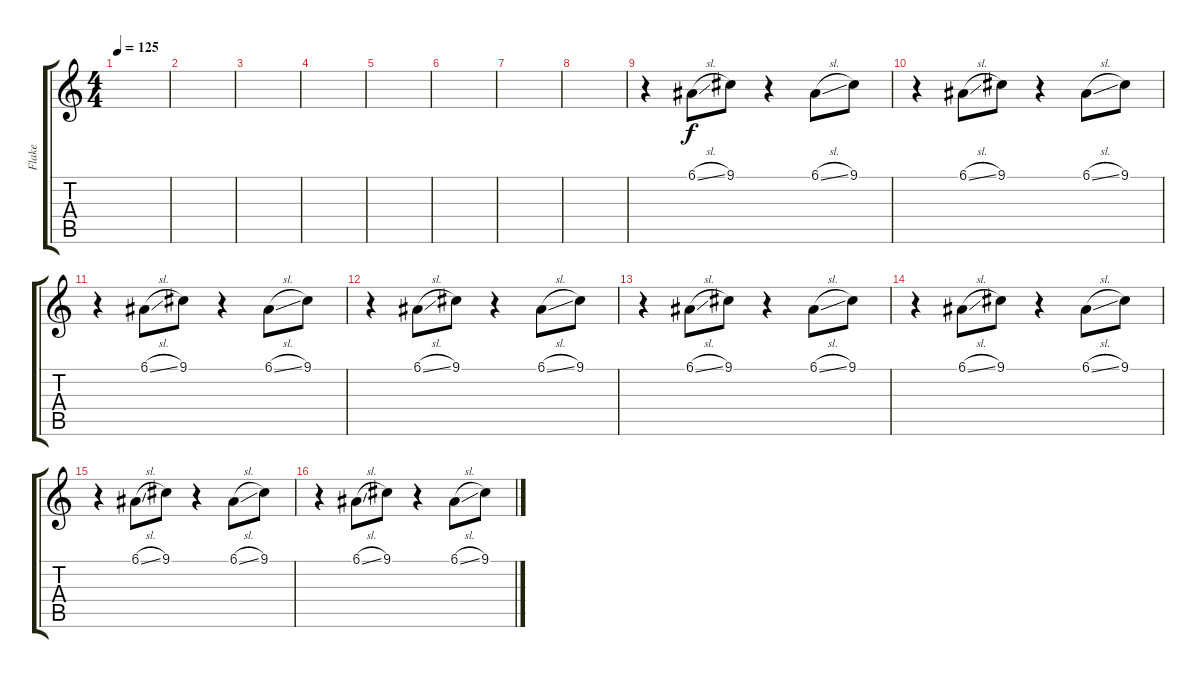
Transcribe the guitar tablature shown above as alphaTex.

\track ("Flake" "Flake") {instrument dulcimer}
\staff {score tabs}
\tuning (E4 B3 G3 D3 A2 E2) {hide}
\ts (4 4)
\tempo 125
\clef g2
\ks c
|
|
|
|
|
|
|
|
r.4 6.1{sl}.8 9.1.8 r.4 6.1{sl}.8 9.1.8 |
r.4 6.1{sl}.8 9.1.8 r.4 6.1{sl}.8 9.1.8 |
r.4 6.1{sl}.8 9.1.8 r.4 6.1{sl}.8 9.1.8 |
r.4 6.1{sl}.8 9.1.8 r.4 6.1{sl}.8 9.1.8 |
r.4 6.1{sl}.8 9.1.8 r.4 6.1{sl}.8 9.1.8 |
r.4 6.1{sl}.8 9.1.8 r.4 6.1{sl}.8 9.1.8 |
r.4 6.1{sl}.8 9.1.8 r.4 6.1{sl}.8 9.1.8 |
r.4 6.1{sl}.8 9.1.8 r.4 6.1{sl}.8 9.1.8
